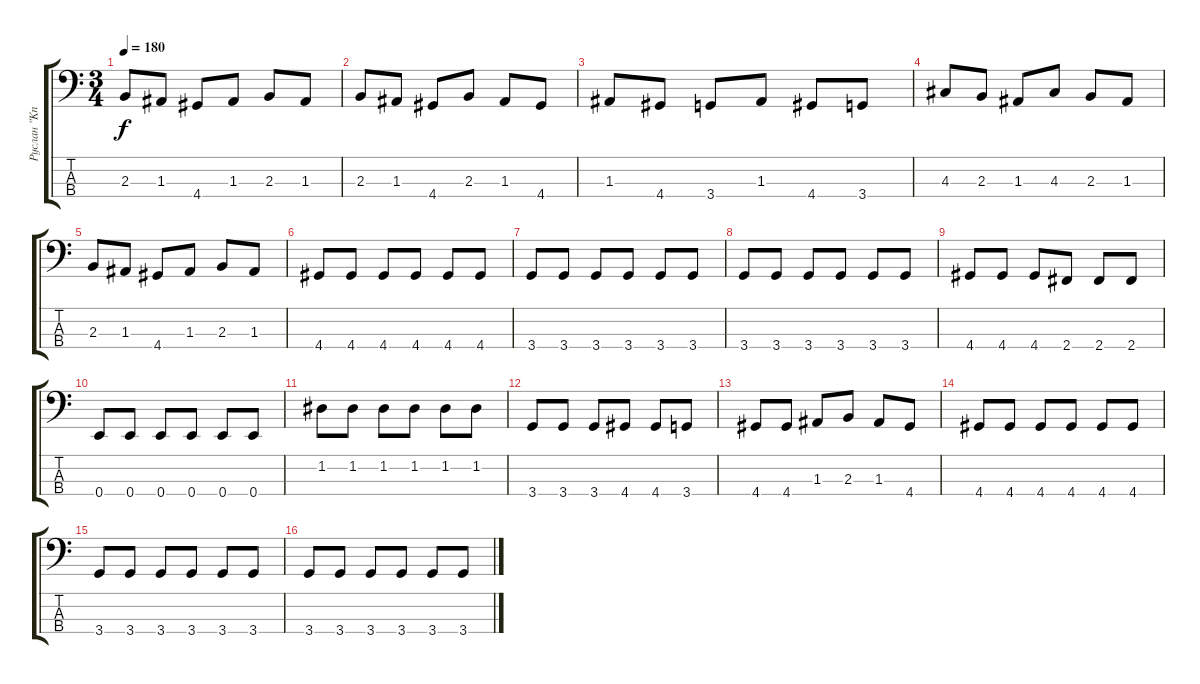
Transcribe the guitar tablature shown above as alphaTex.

\track ("Руслан \"Kniaz\"" "Руслан \"Kn") {instrument electricbassfinger}
\staff {score tabs}
\tuning (G2 D2 A1 E1) {hide}
\ts (3 4)
\tempo 180
\clef f4
\ks c
2.3.8{dy f} 1.3.8 4.4.8 1.3.8 2.3.8 1.3.8 |
2.3.8 1.3.8 4.4.8 2.3.8 1.3.8 4.4.8 |
1.3.8 4.4.8 3.4.8 1.3.8 4.4.8 3.4.8 |
4.3.8 2.3.8 1.3.8 4.3.8 2.3.8 1.3.8 |
2.3.8 1.3.8 4.4.8 1.3.8 2.3.8 1.3.8 |
4.4.8 4.4.8 4.4.8 4.4.8 4.4.8 4.4.8 |
3.4.8 3.4.8 3.4.8 3.4.8 3.4.8 3.4.8 |
3.4.8 3.4.8 3.4.8 3.4.8 3.4.8 3.4.8 |
4.4.8 4.4.8 4.4.8 2.4.8 2.4.8 2.4.8 |
0.4.8 0.4.8 0.4.8 0.4.8 0.4.8 0.4.8 |
1.2.8 1.2.8 1.2.8 1.2.8 1.2.8 1.2.8 |
3.4.8 3.4.8 3.4.8 4.4.8 4.4.8 3.4.8 |
4.4.8 4.4.8 1.3.8 2.3.8 1.3.8 4.4.8 |
4.4.8 4.4.8 4.4.8 4.4.8 4.4.8 4.4.8 |
3.4.8 3.4.8 3.4.8 3.4.8 3.4.8 3.4.8 |
3.4.8 3.4.8 3.4.8 3.4.8 3.4.8 3.4.8
